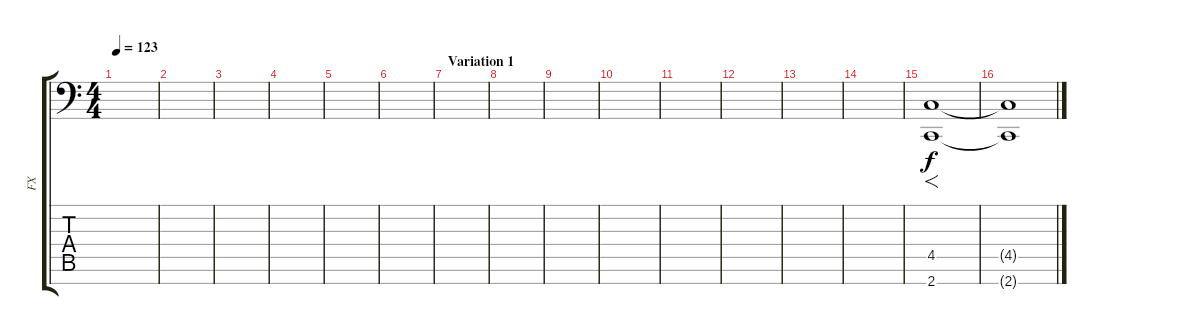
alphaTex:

\track ("FX" "FX") {instrument ocarina}
\staff {score tabs}
\tuning (Eb4 Bb3 Gb3 Db3 Ab2 Eb2 Bb1) {hide}
\ts (4 4)
\tempo 123
\clef f4
\ks c
|
|
|
|
|
|
\section ("" "Variation 1")
|
|
|
|
|
|
|
|
(4.5 2.7).1{f volume 16} |
(4.5{t} 2.7{t}).1
